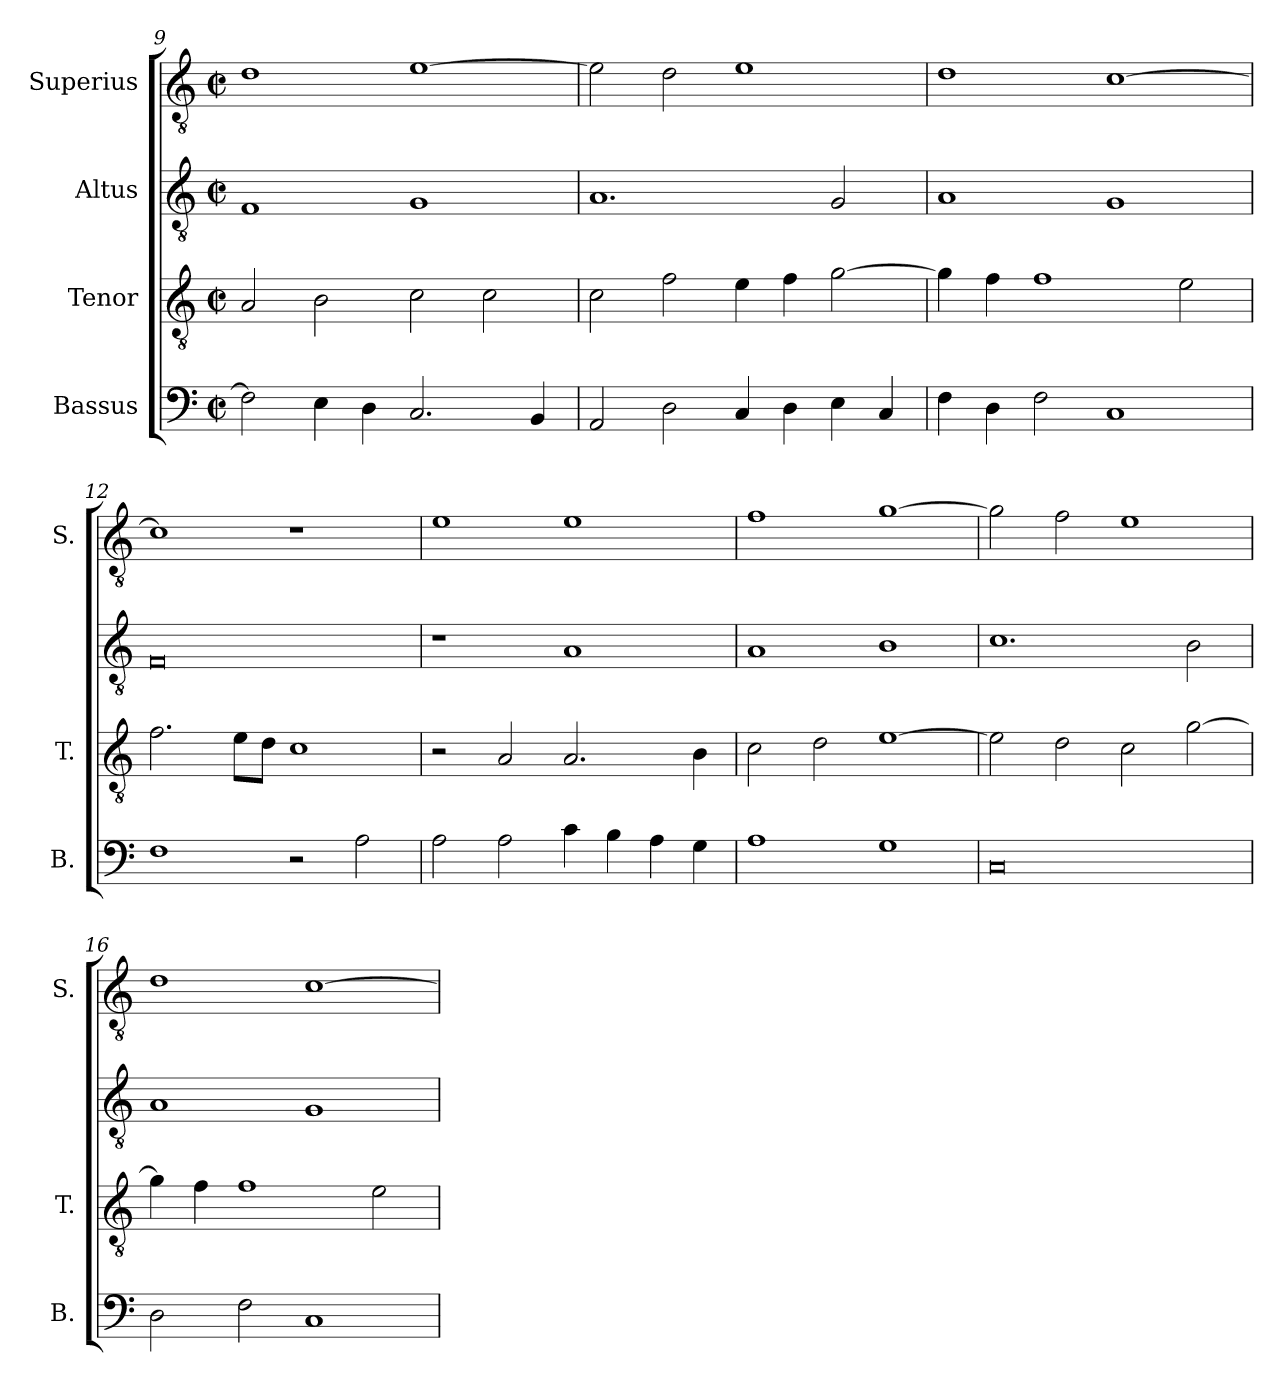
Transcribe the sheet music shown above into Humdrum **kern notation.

**kern	**kern	**kern	**kern
*part4	*part3	*part2	*part1
*staff4	*staff3	*staff2	*staff1
*I"Bassus	*I"Tenor	*I"Altus	*I"Superius
*I'B.	*I'T.	*	*I'S.
*clefF4	*clefGv2	*clefGv2	*clefGv2
*	*ITrd7c12	*ITrd7c12	*ITrd7c12
*k[]	*k[]	*k[]	*k[]
*C:	*C:	*C:	*C:
*M2/2	*M2/2	*M2/2	*M2/2
*met(c|)	*met(c|)	*met(c|)	*met(c|)
=9	=9	=9	=9
2Fi\]	2AAi/	1FFi	1Di
4Ei\	2BBi\	.	.
4Di\	.	.	.
2.Ci/	2Ci\	1GGi	[>1Ei
.	2Ci\	.	.
4BBi/	.	.	.
!!LO:LB:g=z
=10	=10	=10	=10
2AAi/	2Ci\	1.AAi	2Ei\]
2Di\	2Fi\	.	2Di\
4Ci/	4Ei\	.	1Ei
4Di\	4Fi\	.	.
4Ei\	[>2Gi\	2GGi/	.
4Ci/	.	.	.
=11	=11	=11	=11
4Fi\	4Gi\]	1AAi	1Di
4Di\	4Fi\	.	.
2Fi\	1Fi	.	.
1Ci	.	1GGi	[>1Ci
.	2Ei\	.	.
=12	=12	=12	=12
1Fi	2.Fi\	0FFi	1Ci]
.	8Ei\L	.	.
.	8Di\J	.	.
2r	1Ci	.	1r
2Ai\	.	.	.
=13	=13	=13	=13
2Ai\	2r	1r	1Ei
2Ai\	2AAi/	.	.
4ci\	2.AAi/	1AAi	1Ei
4Bi\	.	.	.
4Ai\	.	.	.
4Gi\	4BBi\	.	.
=14	=14	=14	=14
1Ai	2Ci\	1AAi	1Fi
.	2Di\	.	.
1Gi	[>1Ei	1BBi	[>1Gi
!!LO:PB:g=z
=15	=15	=15	=15
0Ci	2Ei\]	1.Ci	2Gi\]
.	2Di\	.	2Fi\
.	2Ci\	.	1Ei
.	[>2Gi\	2BBi\	.
=16	=16	=16	=16
2Di\	4Gi\]	1AAi	1Di
.	4Fi\	.	.
2Fi\	1Fi	.	.
1Ci	.	1GGi	[>1Ci
.	2Ei\	.	.
=	=	=	=
*-	*-	*-	*-
